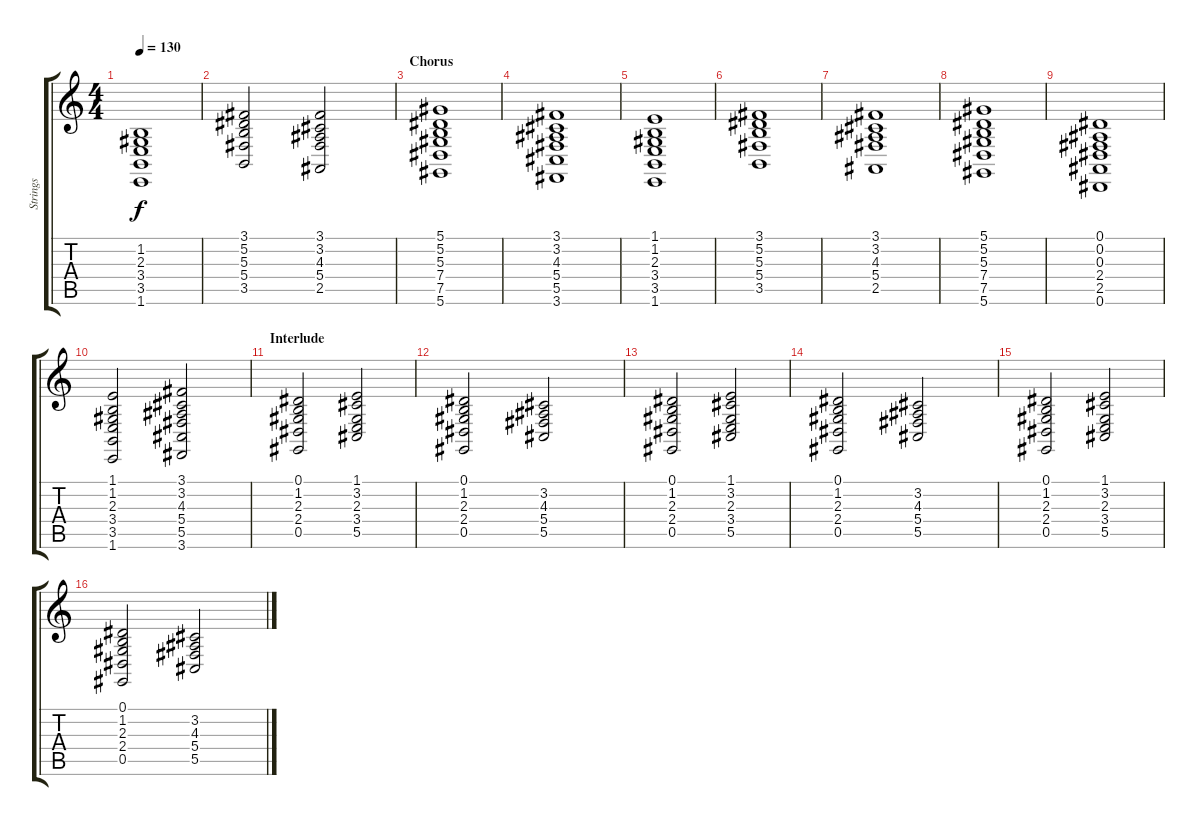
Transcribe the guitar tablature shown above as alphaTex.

\track ("Strings" "Strings") {instrument stringensemble1}
\staff {score tabs}
\tuning (Eb4 Bb3 Gb3 Db3 Ab2 Eb2) {hide}
\ts (4 4)
\tempo 130
\clef g2
\ks c
(1.2 2.3 3.4 3.5 1.6).1{dy f} |
(3.1 5.2 5.3 5.4 3.5).2 (3.1 3.2 4.3 5.4 2.5).2 |
\section ("" "Chorus")
(5.1 5.2 5.3 7.4 7.5 5.6).1 |
(3.1 3.2 4.3 5.4 5.5 3.6).1 |
(1.1 1.2 2.3 3.4 3.5 1.6).1 |
(3.1 5.2 5.3 5.4 3.5).1 |
(3.1 3.2 4.3 5.4 2.5).1 |
(5.1 5.2 5.3 7.4 7.5 5.6).1 |
(0.1 0.2 0.3 2.4 2.5 0.6).1 |
(1.1 1.2 2.3 3.4 3.5 1.6).2 (3.1 3.2 4.3 5.4 5.5 3.6).2 |
\section ("" "Interlude")
(0.1 1.2 2.3 2.4 0.5).2 (1.1 3.2 2.3 3.4 5.5).2 |
(0.1 1.2 2.3 2.4 0.5).2 (3.2 4.3 5.4 5.5).2 |
(0.1 1.2 2.3 2.4 0.5).2 (1.1 3.2 2.3 3.4 5.5).2 |
(0.1 1.2 2.3 2.4 0.5).2 (3.2 4.3 5.4 5.5).2 |
(0.1 1.2 2.3 2.4 0.5).2 (1.1 3.2 2.3 3.4 5.5).2 |
(0.1 1.2 2.3 2.4 0.5).2 (3.2 4.3 5.4 5.5).2
